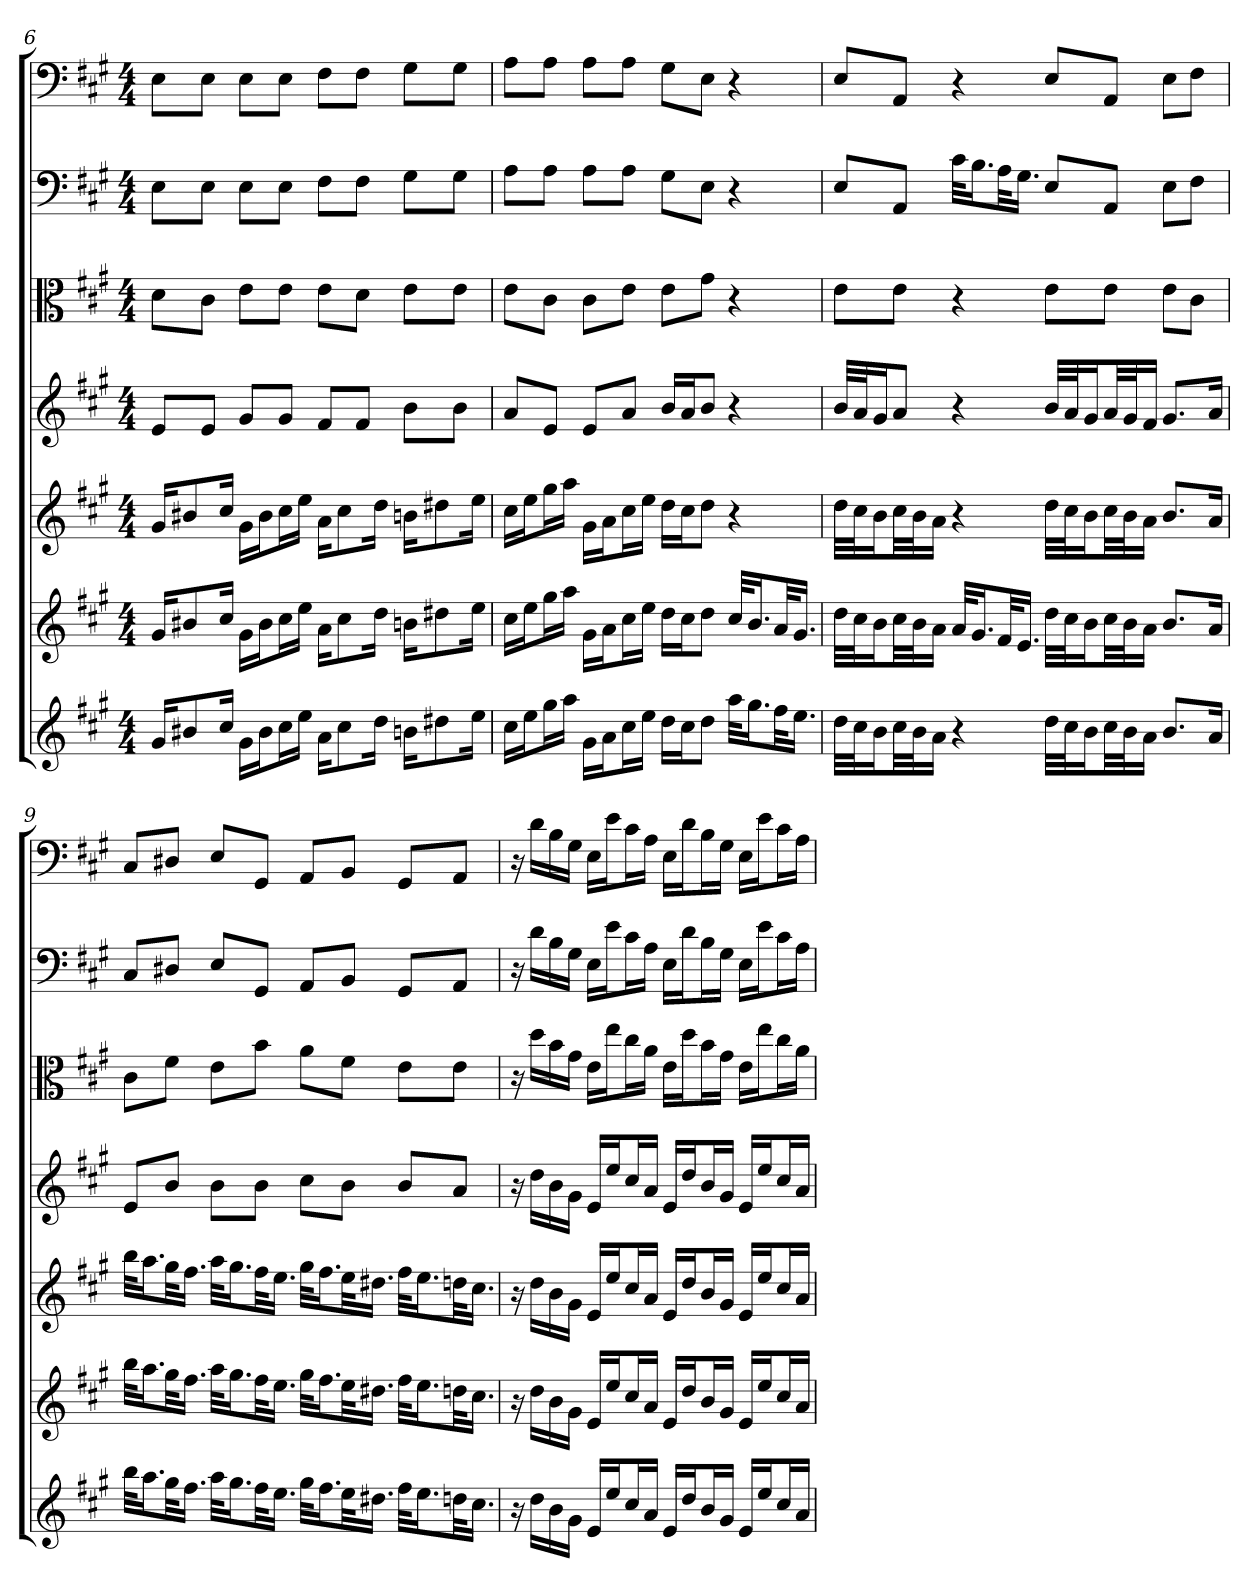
**kern	**kern	**kern	**kern	**kern	**kern	**kern
*part7	*part6	*part5	*part4	*part3	*part2	*part1
*staff7	*staff6	*staff5	*staff4	*staff3	*staff2	*staff1
*	*	*	*	*clefC3	*	*
*k[f#c#g#]	*k[f#c#g#]	*k[f#c#g#]	*k[f#c#g#]	*k[f#c#g#]	*k[f#c#g#]	*k[f#c#g#]
*A:	*A:	*A:	*A:	*A:	*A:	*A:
*M4/4	*M4/4	*M4/4	*M4/4	*M4/4	*M4/4	*M4/4
=6	=6	=6	=6	=6	=6	=6
16g#KL	16g#KL	16g#KL	8eL	8d\L	8EL	8EL
8b#X	8b#X	8b#X	.	.	.	.
.	.	.	8eJ	8c#\J	8EJ	8EJ
16cc#Jk	16cc#Jk	16cc#Jk	.	.	.	.
16g#LL	16g#LL	16g#LL	8g#L	8e\L	8EL	8EL
16b#J	16b#J	16b#J	.	.	.	.
16cc#L	16cc#L	16cc#L	8g#J	8e\J	8EJ	8EJ
16eeJJ	16eeJJ	16eeJJ	.	.	.	.
16aKL	16aKL	16aKL	8f#L	8e\L	8F#L	8F#L
8cc#	8cc#	8cc#	.	.	.	.
.	.	.	8f#J	8d\J	8F#J	8F#J
16ddJk	16ddJk	16ddJk	.	.	.	.
16bnKL	16bnKL	16bnKL	8bL	8e\L	8G#L	8G#L
8dd#X	8dd#X	8dd#X	.	.	.	.
.	.	.	8bJ	8e\J	8G#J	8G#J
16eeJk	16eeJk	16eeJk	.	.	.	.
=7	=7	=7	=7	=7	=7	=7
16cc#LL	16cc#LL	16cc#LL	8aL	8e\L	8AL	8AL
16eeJ	16eeJ	16eeJ	.	.	.	.
16gg#L	16gg#L	16gg#L	8eJ	8c#\J	8AJ	8AJ
16aaJJ	16aaJJ	16aaJJ	.	.	.	.
16g#LL	16g#LL	16g#LL	8eL	8c#\L	8AL	8AL
16aJ	16aJ	16aJ	.	.	.	.
16cc#L	16cc#L	16cc#L	8aJ	8e\J	8AJ	8AJ
16eeJJ	16eeJJ	16eeJJ	.	.	.	.
16ddLL	16ddLL	16ddLL	16bLL	8e\L	8G#L	8G#L
16cc#J	16cc#J	16cc#J	16aJ	.	.	.
8ddJ	8ddJ	8ddJ	8bJ	8g#\J	8EJ	8EJ
32aaKLL	32cc#KLL	4r	4r	4r	4r	4r
16.gg#J	16.bJ	.	.	.	.	.
32ff#KL	32aKL	.	.	.	.	.
16.eeJJ	16.g#JJ	.	.	.	.	.
=8	=8	=8	=8	=8	=8	=8
32ddLLL	32ddLLL	32ddLLL	32bLLL	8e\L	8EL	8EL
32cc#J	32cc#J	32cc#J	32aJ	.	.	.
16bJ	16bJ	16bJ	16g#J	.	.	.
32cc#LL	32cc#LL	32cc#LL	8aJ	8e\J	8AAJ	8AAJ
32bJ	32bJ	32bJ	.	.	.	.
16aJJ	16aJJ	16aJJ	.	.	.	.
4r	32aKLL	4r	4r	4r	32c#KLL	4r
.	16.g#J	.	.	.	16.BJ	.
.	32f#KL	.	.	.	32AKL	.
.	16.eJJ	.	.	.	16.G#JJ	.
32ddLLL	32ddLLL	32ddLLL	32bLLL	8e\L	8EL	8EL
32cc#J	32cc#J	32cc#J	32aJ	.	.	.
16bJ	16bJ	16bJ	16g#J	.	.	.
32cc#LL	32cc#LL	32cc#LL	32aLL	8e\J	8AAJ	8AAJ
32bJ	32bJ	32bJ	32g#J	.	.	.
16aJJ	16aJJ	16aJJ	16f#JJ	.	.	.
8.bL	8.bL	8.bL	8.g#L	8e\L	8EL	8EL
.	.	.	.	8c#\J	8F#J	8F#J
16aJk	16aJk	16aJk	16aJk	.	.	.
=9	=9	=9	=9	=9	=9	=9
32bbKLL	32bbKLL	32bbKLL	8eL	8c#\L	8C#L	8C#L
16.aaJ	16.aaJ	16.aaJ	.	.	.	.
32gg#KL	32gg#KL	32gg#KL	8bJ	8f#\J	8D#XJ	8D#XJ
16.ff#JJ	16.ff#JJ	16.ff#JJ	.	.	.	.
32aaKLL	32aaKLL	32aaKLL	8bL	8e\L	8EL	8EL
16.gg#J	16.gg#J	16.gg#J	.	.	.	.
32ff#KL	32ff#KL	32ff#KL	8bJ	8b\J	8GG#J	8GG#J
16.eeJJ	16.eeJJ	16.eeJJ	.	.	.	.
32gg#KLL	32gg#KLL	32gg#KLL	8cc#L	8a\L	8AAL	8AAL
16.ff#J	16.ff#J	16.ff#J	.	.	.	.
32eeKL	32eeKL	32eeKL	8bJ	8f#\J	8BBJ	8BBJ
16.dd#XJJ	16.dd#XJJ	16.dd#XJJ	.	.	.	.
32ff#KLL	32ff#KLL	32ff#KLL	8bL	8e\L	8GG#L	8GG#L
16.eeJ	16.eeJ	16.eeJ	.	.	.	.
32ddnKL	32ddnKL	32ddnKL	8aJ	8e\J	8AAJ	8AAJ
16.cc#JJ	16.cc#JJ	16.cc#JJ	.	.	.	.
=10	=10	=10	=10	=10	=10	=10
16r	16r	16r	16r	16r	16r	16r
16ddLL	16ddLL	16ddLL	16ddLL	16dd\LL	16dLL	16dLL
16b	16b	16b	16b	16b\	16B	16B
16g#JJ	16g#JJ	16g#JJ	16g#JJ	16g#\JJ	16G#JJ	16G#JJ
16eLL	16eLL	16eLL	16eLL	16e\LL	16ELL	16ELL
16eeJ	16eeJ	16eeJ	16eeJ	16ee\J	16eJ	16eJ
16cc#L	16cc#L	16cc#L	16cc#L	16cc#\L	16c#L	16c#L
16aJJ	16aJJ	16aJJ	16aJJ	16a\JJ	16AJJ	16AJJ
16eLL	16eLL	16eLL	16eLL	16e\LL	16ELL	16ELL
16ddJ	16ddJ	16ddJ	16ddJ	16dd\J	16dJ	16dJ
16bL	16bL	16bL	16bL	16b\L	16BL	16BL
16g#JJ	16g#JJ	16g#JJ	16g#JJ	16g#\JJ	16G#JJ	16G#JJ
16eLL	16eLL	16eLL	16eLL	16e\LL	16ELL	16ELL
16eeJ	16eeJ	16eeJ	16eeJ	16ee\J	16eJ	16eJ
16cc#L	16cc#L	16cc#L	16cc#L	16cc#\L	16c#L	16c#L
16aJJ	16aJJ	16aJJ	16aJJ	16a\JJ	16AJJ	16AJJ
=	=	=	=	=	=	=
*-	*-	*-	*-	*-	*-	*-
